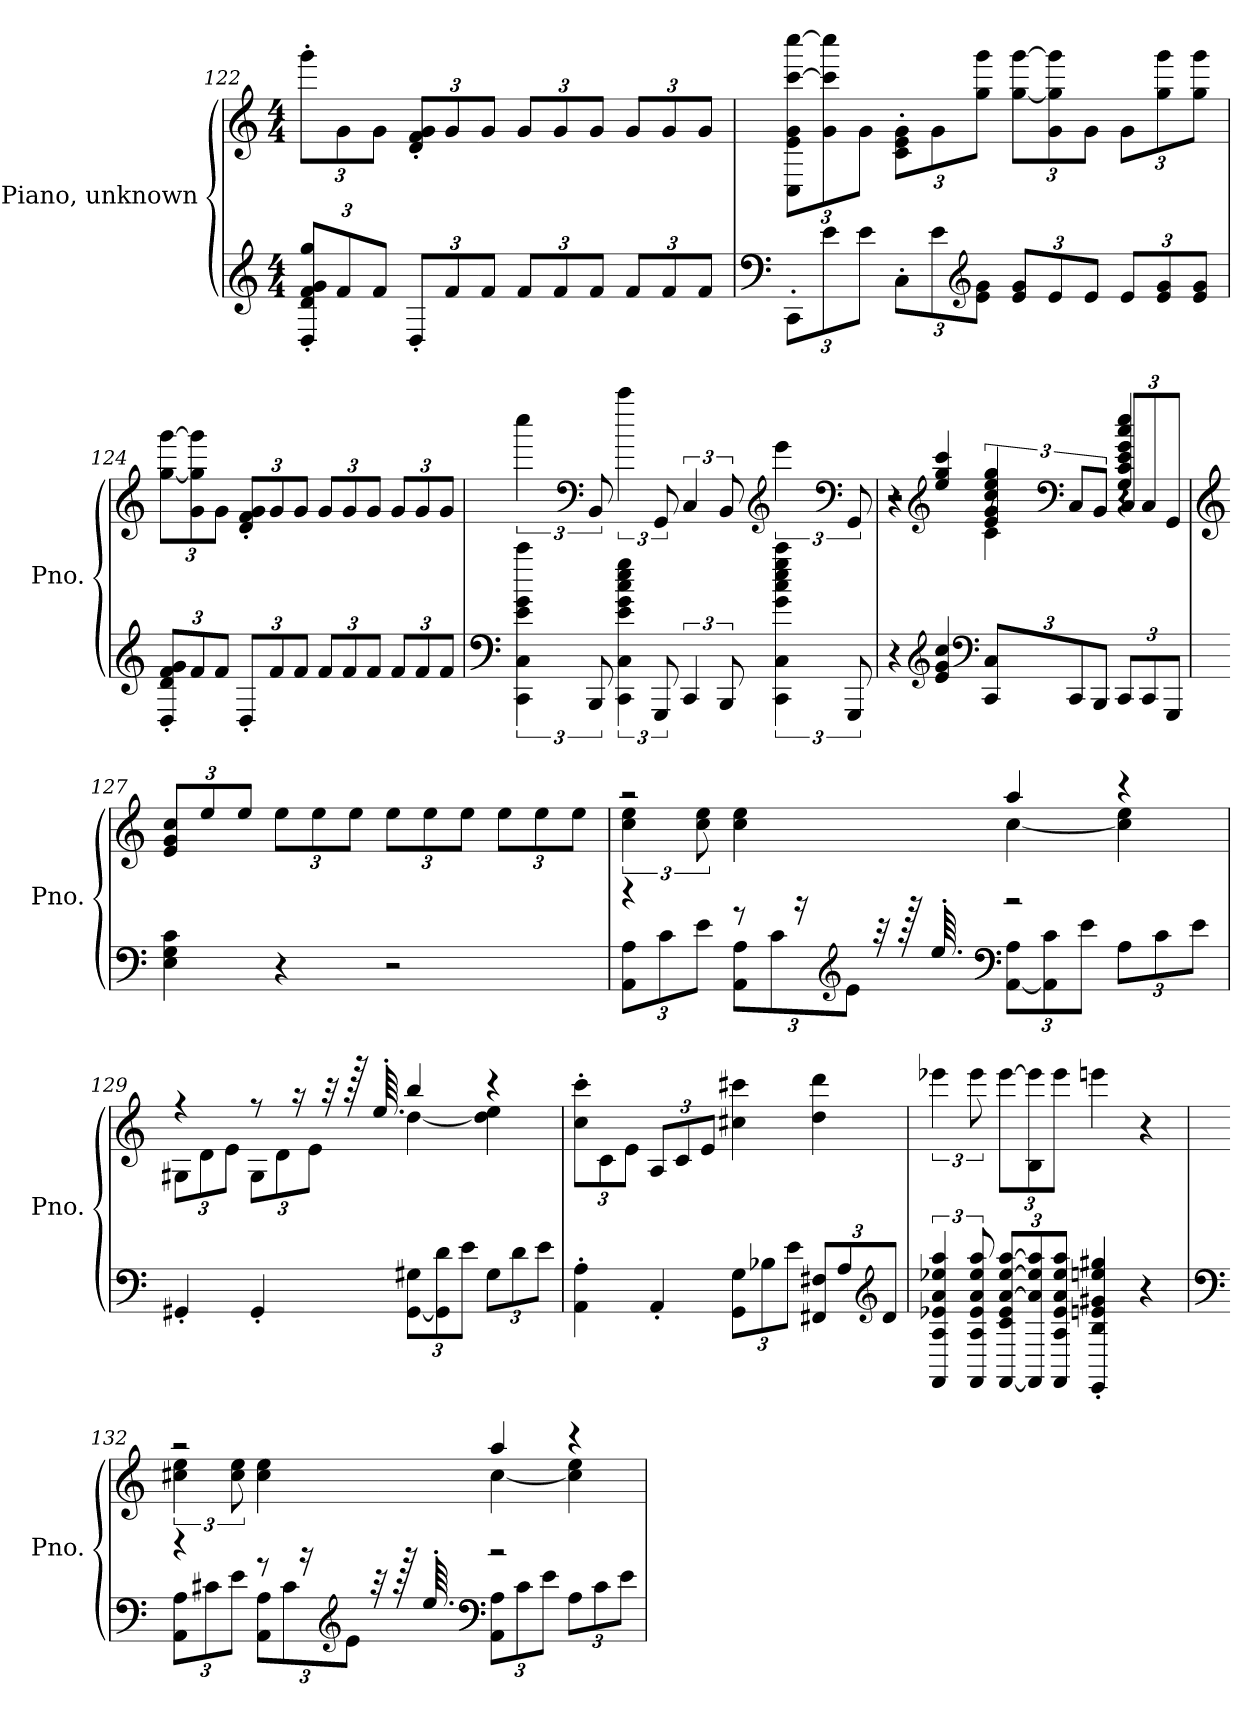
**kern	**kern
*part1	*part1
*staff2	*staff1
*I"Piano, unknown	*
*I'Pno.	*
*clefG2	*clefG2
*k[]	*k[]
*M4/4	*M4/4
*Xbrackettup	*Xbrackettup
=122	=122
12D/' 12d/' 12f/' 12g/' 12gg/'L	12ggg'\L
12f/	12g\
12f/J	12g\J
12D'/L	12d/' 12f/' 12g/'L
12f/	12g/
12f/J	12g/J
12f/L	12g/L
12f/	12g/
12f/J	12g/J
12f/L	12g/L
12f/	12g/
12f/J	12g/J
=123	=123
*clefF4	*
12CC'\L	12C\ 12e\ 12g\ [12ccc\ [12cccc\L
12e\	12g\ 12ccc\] 12cccc\]
12e\J	12g\J
12C'\L	12c\' 12e\' 12g\'L
12e\	12g\
*clefG2	*
12e\ 12g\J	12gg\ 12ggg\J
12e/ 12g/L	[12gg\ [12ggg\L
12e/	12g\ 12gg\] 12ggg\]
12e/J	12g\J
12e/L	12g\L
12e/ 12g/	12gg\ 12ggg\
12e/ 12g/J	12gg\ 12ggg\J
!!LO:LB:g=z
=124	=124
12D/' 12d/' 12f/' 12g/'L	[12gg\ [12ggg\L
12f/	12g\ 12gg\] 12ggg\]
12f/J	12g\J
12D'/L	12d/' 12f/' 12g/'L
12f/	12g/
12f/J	12g/J
12f/L	12g/L
12f/	12g/
12f/J	12g/J
12f/L	12g/L
12f/	12g/
12f/J	12g/J
=125	=125
*clefF4	*
*brackettup	*brackettup
6CC\ 6C\ 6e\ 6g\ 6ccc\	6cccc\
*	*clefF4
12BBB/	12BB/
6CC\ 6C\ 6e\ 6g\ 6cc\ 6ee\ 6gg\	6ccc\
12GGG/	12GG/
6CC/	6C/
12BBB/	12BB/
*	*clefG2
6CC\ 6C\ 6g\ 6cc\ 6ee\ 6gg\ 6ccc\	6eee\
*	*clefF4
12GGG/	12GG/
!!LO:LB:g=z
=126	=126
*	*^
*	*	*^
4r	2r	2r	4r
*clefG2	*clefG2	*	*
4e/ 4g/ 4cc/	.	.	4ee/ 4gg/ 4ccc/
*clefF4	*	*	*
*Xbrackettup	*	*	*
12CC/ 12C/L	4e/ 4g/ 4cc/ 4ee/ 4gg/	4c\	12r
*	*clefF4	*	*
12CC/	.	.	12C/L
12BBB/J	.	.	12BB/J
*	*	*	*Xbrackettup
12CC/L	4G/ 4c/ 4e/ 4g/ 4cc/ 4ee/	4r	12C/L
12CC/	.	.	12C/
12GGG/J	.	.	12GG/J
*	*v	*v	*v
=127	=127
*	*clefG2
4E\ 4G\ 4c\	12e/ 12g/ 12cc/L
.	12ee/
.	12ee/J
4r	12ee\L
.	12ee\
.	12ee\J
2r	12ee\L
.	12ee\
.	12ee\J
.	12ee\L
.	12ee\
.	12ee\J
!!LO:LB:g=z
=128	=128
*^	*^
*	*	*	*brackettup
4r	12AA\ 12A\L	2r	6cc\ 6ee\
.	12c\	.	.
.	12e\J	.	12cc\ 12ee\
8r	12AA\ 12A\L	.	4cc\ 4ee\
.	12c\	.	.
16r	.	.	.
*clefG2	*	*	*
.	12e\J	.	.
32r	.	.	.
128r	.	.	.
64.ee'/	.	.	.
*clefF4	*	*	*
2r	[12AA\ 12A\L	4aa/	[4cc\
.	12AA\] 12c\	.	.
.	12e\J	.	.
.	12A\L	4r	4cc\] 4ee\
.	12c\	.	.
.	12e\J	.	.
*v	*v	*	*
=129	=129	=129
*	*	*Xbrackettup
4GG#X'/	4r	12G#X\L
.	.	12d\
.	.	12e\J
4GG#'/	8r	12G#\L
.	.	12d\
.	16r	.
.	.	12e\J
.	32r	.
.	128r	.
.	64.ee'/	.
[12GG#\ 12G#X\L	4bb/	[4dd\
12GG#\] 12d\	.	.
12e\J	.	.
12G#\L	4r	4dd\] 4ee\
12d\	.	.
12e\J	.	.
*	*v	*v
!!LO:LB:g=z
=130	=130
4AA\' 4A\'	12cc\' 12ccc\'L
.	12c\
.	12e\J
4AA'/	12A/L
.	12c/
.	12e/J
12GG\ 12G\L	4cc#X\ 4ccc#X\
12B-X\	.
12e\J	.
12FF#X/ 12F#X/L	4dd\ 4ddd\
12A/	.
*clefG2	*
12d/J	.
=131	=131
*brackettup	*brackettup
6FF/ 6A/ 6e-X/ 6a/ 6ee-X/ 6aa/	6eee-X\
12FF/ 12A/ 12e-/ 12a/ 12ee-/ 12aa/	12eee-\
*Xbrackettup	*Xbrackettup
[12FF/ 12c/ 12e-/ [12a/ [12ee-/ [12aa/L	[12eee-\L
12FF/] 12a/] 12ee-/] 12aa/]	12B\ 12eee-\]
12FF/ 12A/ 12e-/ 12a/ 12ee-/ 12aa/J	12eee-\J
4EE/' 4B/' 4en/' 4g#X/' 4een/' 4gg#X/'	4eeen\
4r	4r
!!LO:LB:g=z
=132	=132
*clefF4	*
*^	*^
*	*	*	*brackettup
4r	12AA\ 12A\L	2r	6cc#X\ 6ee\
.	12c#X\	.	.
.	12e\J	.	12cc#\ 12ee\
8r	12AA\ 12A\L	.	4cc#\ 4ee\
.	12c#\	.	.
16r	.	.	.
*clefG2	*	*	*
.	12e\J	.	.
32r	.	.	.
128r	.	.	.
64.ee'/	.	.	.
*clefF4	*	*	*
2r	12AA\ 12A\L	4aa/	[4cc#\
.	12c#\	.	.
.	12e\J	.	.
.	12A\L	4r	4cc#\] 4ee\
.	12c#\	.	.
.	12e\J	.	.
*v	*v	*	*
*	*v	*v
=	=
*-	*-
